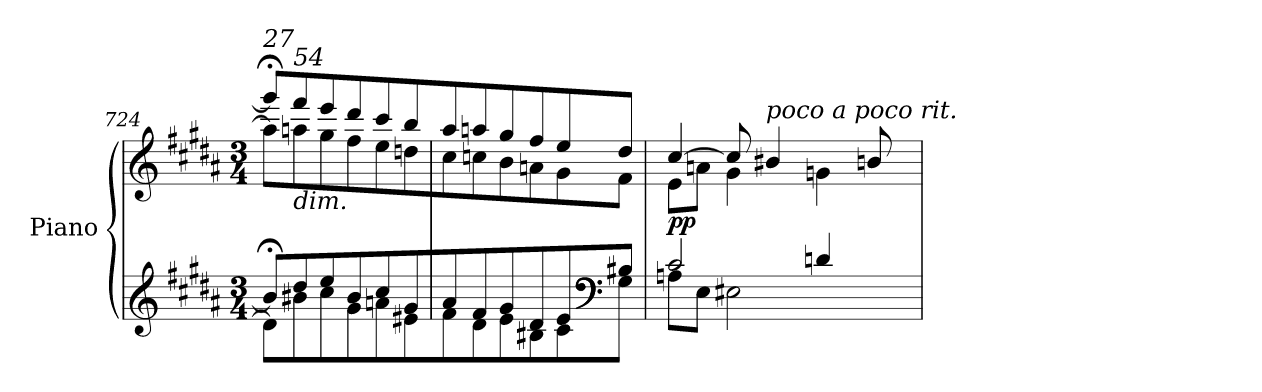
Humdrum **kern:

**kern	**kern	**dynam
*part1	*part1	*part1
*staff2	*staff1	*staff1/2
*I"Piano	*	*
*I'Pno	*	*
*clefG2	*clefG2	*
*k[f#c#g#d#a#]	*k[f#c#g#d#a#]	*
*M3/4	*M3/4	*
=724	=724	=724
*^	*^	*
!	!	!LO:TX:a:i:t=27	!	!
8b#;</L]	8d#\L]	8ggg#;</L]	8aa\L]	.
!	!	!LO:TX:a:i:t=54	!	!
!	!	!LO:TX:b:i:t=dim.	!	!
8dd#/	8b#X\	8fff#/	8aan\	.
8ee/	8cc#\	8eee/	8gg#\	.
8b#/	8g#\	8ddd#/	8ff#\	.
8cc#/	8an\	8ccc#/	8ee\	.
8g#/	8e#X\	8bb/	8ddn\	.
=725	=725	=725	=725	=725
8a#/	8f#\	8aa#/	8cc#\	.
8f#/	8d#\	8aan/	8ccn\	.
8g#/	8e\	8gg#/	8b\	.
8d#/	8B#X\	8ff#/	8an\	.
8e/	8c#\	8ee/	8g#\	.
*clefF4	*	*	*	*
8B#X/J	8G#\J	8dd#/J	8f#\J	.
=726	=726	=726	=726	=726
!	!	!	!	!LO:DY:b
2c#/	8An\L	[4cc#/	8e\L	pp
.	8E\J	.	8an\J	.
.	2E#X\	8cc#/]	4g#\	.
!	!	!LO:TX:a:i:t=poco a poco rit.	!	!
.	.	4b#X/	.	.
4dn/	.	.	4gn\	.
.	.	8bn/	.	.
*v	*v	*	*	*
*	*v	*v	*
=	=	=
*-	*-	*-
